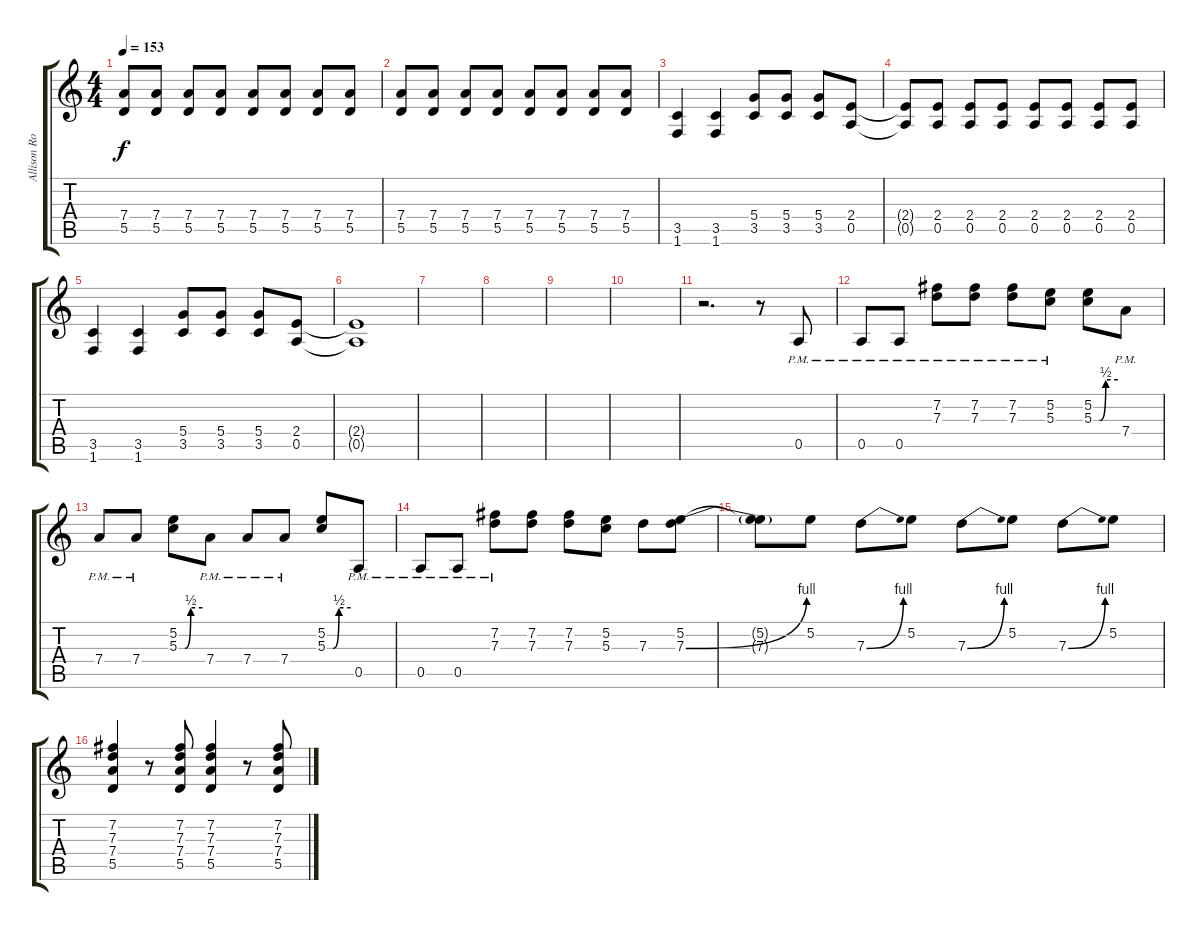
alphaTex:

\track ("Allison Robertson" "Allison Ro") {instrument overdrivenguitar}
\staff {score tabs}
\tuning (E4 B3 G3 D3 A2 E2) {hide}
\ts (4 4)
\tempo 153
\clef g2
\ks c
(7.4 5.5).8{dy f} (7.4 5.5).8 (7.4 5.5).8 (7.4 5.5).8 (7.4 5.5).8 (7.4 5.5).8 (7.4 5.5).8 (7.4 5.5).8 |
(7.4 5.5).8 (7.4 5.5).8 (7.4 5.5).8 (7.4 5.5).8 (7.4 5.5).8 (7.4 5.5).8 (7.4 5.5).8 (7.4 5.5).8 |
(3.5 1.6).4 (3.5 1.6).4 (5.4 3.5).8 (5.4 3.5).8 (5.4 3.5).8 (2.4 0.5).8 |
(2.4{t} 0.5{t}).8 (2.4 0.5).8 (2.4 0.5).8 (2.4 0.5).8 (2.4 0.5).8 (2.4 0.5).8 (2.4 0.5).8 (2.4 0.5).8 |
(3.5 1.6).4 (3.5 1.6).4 (5.4 3.5).8 (5.4 3.5).8 (5.4 3.5).8 (2.4 0.5).8 |
(2.4{t} 0.5{t}).1 |
|
|
|
|
r.2{d} r.8 0.5{pm}.8 |
0.5{pm}.8 0.5{pm}.8 (7.2{pm} 7.3{pm}).8 (7.2{pm} 7.3{pm}).8 (7.2{pm} 7.3{pm}).8 (5.2{pm} 5.3{pm}).8 (5.2 5.3{be (custom 0 0 15 0 30 2 60 2)}).8 7.4{pm}.8 |
7.4{pm}.8 7.4{pm}.8 (5.2 5.3{be (custom 0 0 15 0 30 2 60 2)}).8 7.4{pm}.8 7.4{pm}.8 7.4{pm}.8 (5.2 5.3{be (custom 0 0 15 0 30 2 60 2)}).8 0.5{pm}.8 |
0.5{pm}.8 0.5{pm}.8 (7.2{pm} 7.3{pm}).8 (7.2 7.3).8 (7.2 7.3).8 (5.2 5.3).8 7.3.8 (5.2 7.3{be (bend 0 0 60 4)}).8 |
(5.2{t} 7.3{t}).8 5.2.8 7.3{be (bend 0 0 60 4)}.8 5.2.8 7.3{be (bend 0 0 60 4)}.8 5.2.8 7.3{be (bend 0 0 60 4)}.8 5.2.8 |
(7.2 7.3 7.4 5.5).4 r.8 (7.2 7.3 7.4 5.5).8 (7.2 7.3 7.4 5.5).4 r.8 (7.2 7.3 7.4 5.5).8
